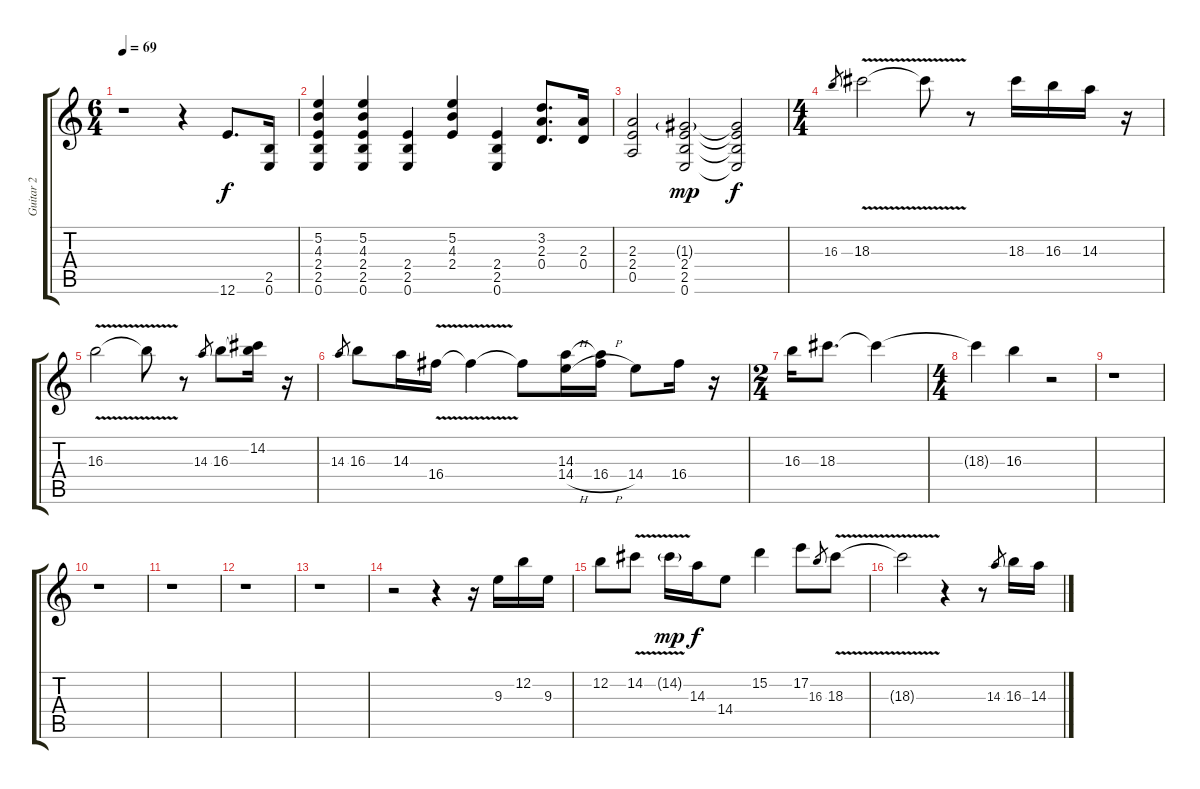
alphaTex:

\track ("Guitar 2" "Guitar 2") {instrument distortionguitar}
\staff {score tabs}
\tuning (E4 B3 G3 D3 A2 E2) {hide}
\ts (6 4)
\tempo 69
\clef g2
\ks c
r.1{dy f} r.4 12.6.8{d} (2.5 0.6).16 |
(5.2 4.3 2.4 2.5 0.6).4 (5.2 4.3 2.4 2.5 0.6).4 (2.4 2.5 0.6).4 (5.2 4.3 2.4).4 (2.4 2.5 0.6).4 (3.2 2.3 0.4).8{d} (2.3 0.4).16 |
(2.3 2.4 0.5).2 (1.3{g} 2.4 2.5 0.6).2{dy mp} (1.3{t} 2.4{t} 2.5{t} 0.6{t}).2{dy f} |
\ts (4 4)
16.3.8{gr} 18.3{v}.2 18.3{t}.8 r.8 18.3.16 16.3.16 14.3.16 r.16 |
16.3{v}.2 16.3{t}.8 r.8 14.3.8{gr} 16.3.8 (14.2 16.3{t}).16 r.16 |
14.3.8{gr} 16.3.8 14.3.16 16.4{v}.16 16.4{t}.4 16.4{t}.8 (14.3 14.4{h}).16 (14.3{t} 16.4{h}).16 14.4.8 16.4.16 r.16 |
\ts (2 4)
16.3.16 18.3.8{d} 18.3{t}.4 |
\ts (4 4)
18.3{t}.4 16.3.4 r.2 |
r.1 |
r.1 |
r.1 |
r.1 |
r.1 |
r.2 r.4 r.16 9.3.16 12.2.16 9.3.16 |
12.2.8 14.2{v}.8 14.2{v g}.16{dy mp} 14.3.16{dy f} 14.4.8 15.2.4 17.2.8 16.3.8{gr} 18.3{v}.8 |
18.3{t}.2 r.4 r.8 14.3.8{gr} 16.3.16 14.3.16
